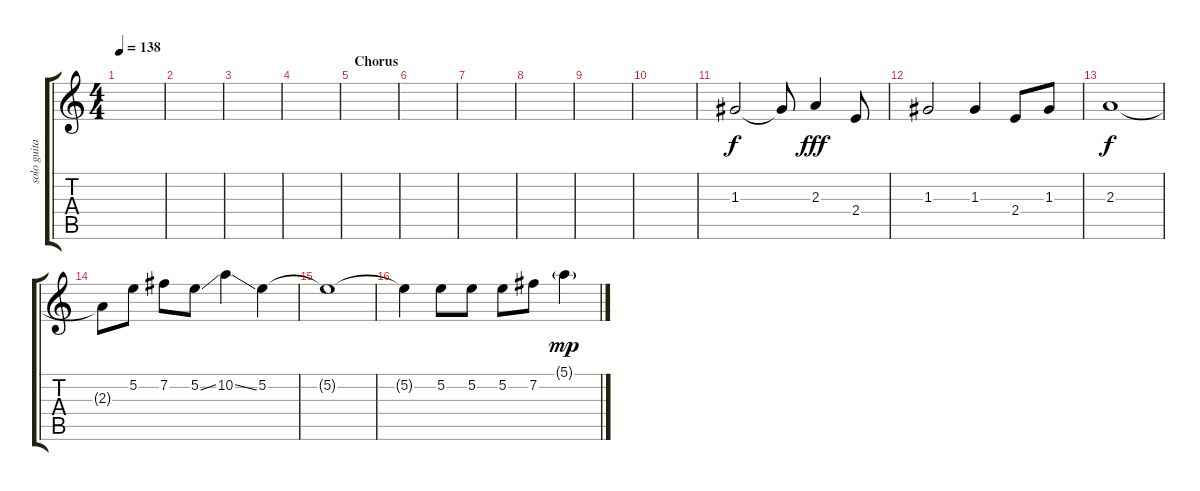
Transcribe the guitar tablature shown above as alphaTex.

\track ("solo guitar - kuddel 2" "solo guita") {instrument distortionguitar}
\staff {score tabs}
\tuning (E4 B3 G3 D3 A2 E2) {hide}
\ts (4 4)
\tempo 138
\clef g2
\ks c
|
|
|
|
\section ("" "Chorus")
|
|
|
|
|
|
1.3.2 1.3{t}.8{dy f} 2.3.4{dy fff} 2.4.8 |
1.3.2 1.3.4 2.4.8 1.3.8 |
2.3.1{dy f} |
2.3{t}.8 5.2.8 7.2.8 5.2{ss}.8 10.2{ss}.4 5.2.4 |
5.2{t}.1 |
5.2{t}.4 5.2.8 5.2.8 5.2.8 7.2.8 5.1{g}.4{dy mp}
